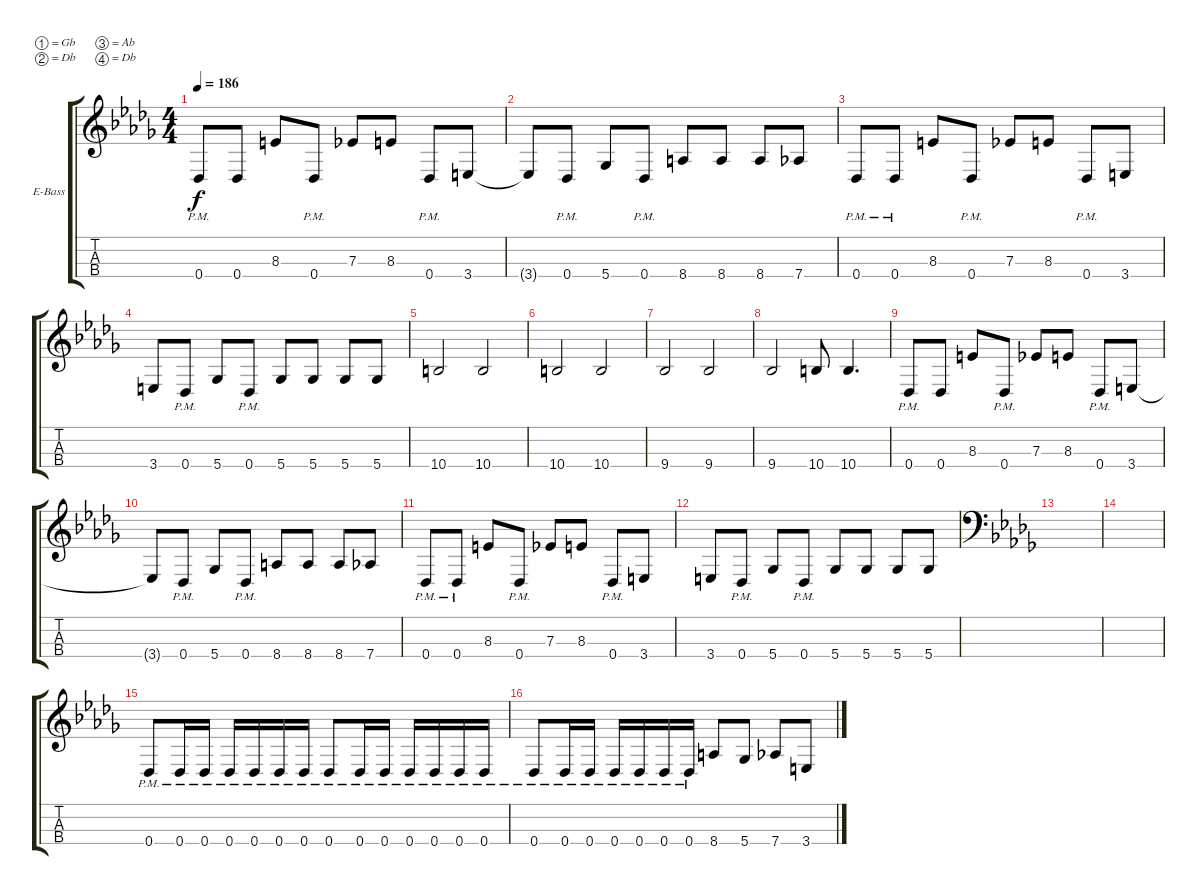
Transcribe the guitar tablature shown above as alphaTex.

\bracketExtendMode groupsimilarinstruments
\firstSystemTrackNameOrientation horizontal
\otherSystemsTrackNameOrientation horizontal
\track ("Electric Bass" "E-Bass") {instrument electricbassfinger}
\staff {score tabs}
\tuning (Gb3 Db3 Ab2 Db2)
\ts (4 4)
\tempo 186
\clef g2
\scale
0.333333
\ks db
0.4{pm}.8{dy f} 0.4.8 8.3.8 0.4{pm}.8 7.3.8 8.3.8 0.4{pm}.8 3.4.8 |
\scale
0.333333 3.4{t}.8 0.4{pm}.8 5.4.8 0.4{pm}.8 8.4.8 8.4.8 8.4.8 7.4.8 |
\scale
0.333333 0.4{pm}.8 0.4{pm}.8 8.3.8 0.4{pm}.8 7.3.8 8.3.8 0.4{pm}.8 3.4.8 |
\scale
0.333333 3.4.8 0.4{pm}.8 5.4.8 0.4{pm}.8 5.4.8 5.4.8 5.4.8 5.4.8 |
\scale
0.333333 10.4.2 10.4.2 |
\scale
0.333333 10.4.2 10.4.2 |
\scale
0.333333 9.4.2 9.4.2 |
\scale
0.333333 9.4.2 10.4.8 10.4.4{d} |
\scale
0.333333 0.4{pm}.8 0.4.8 8.3.8 0.4{pm}.8 7.3.8 8.3.8 0.4{pm}.8 3.4.8 |
\scale
0.333333 3.4{t}.8 0.4{pm}.8 5.4.8 0.4{pm}.8 8.4.8 8.4.8 8.4.8 7.4.8 |
\scale
0.333333 0.4{pm}.8 0.4{pm}.8 8.3.8 0.4{pm}.8 7.3.8 8.3.8 0.4{pm}.8 3.4.8 |
\scale
0.333333 3.4.8 0.4{pm}.8 5.4.8 0.4{pm}.8 5.4.8 5.4.8 5.4.8 5.4.8 |
\clef f4
\scale
0.333333 |
\scale
0.333333 |
\clef g2
\scale
0.333333 0.4{pm}.8 0.4{pm}.16 0.4{pm}.16 0.4{pm}.16 0.4{pm}.16 0.4{pm}.16 0.4{pm}.16 0.4{pm}.8 0.4{pm}.16 0.4{pm}.16 0.4{pm}.16 0.4{pm}.16 0.4{pm}.16 0.4{pm}.16 |
\scale
0.333333 0.4{pm}.8 0.4{pm}.16 0.4{pm}.16 0.4{pm}.16 0.4{pm}.16 0.4{pm}.16 0.4{pm}.16 8.4.8 5.4.8 7.4.8 3.4.8
